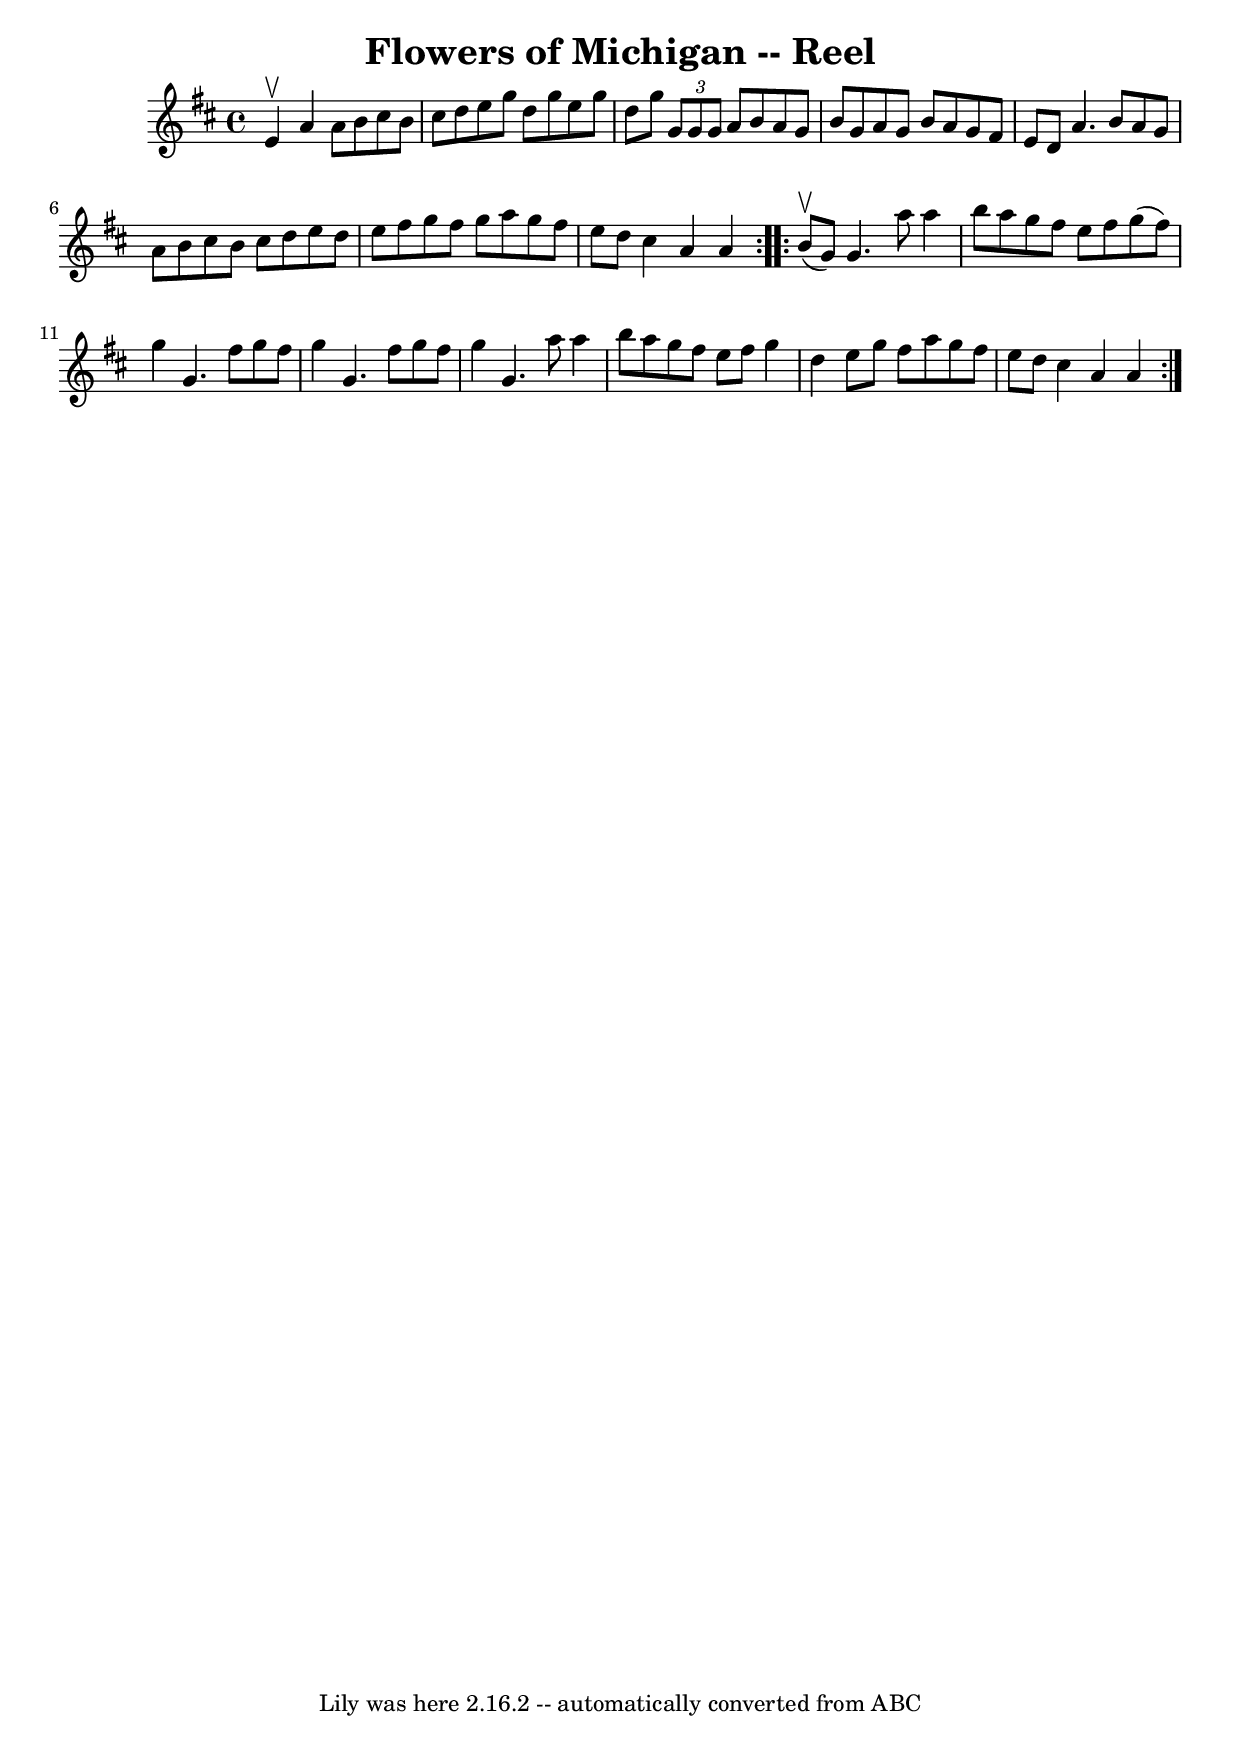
\version "2.16.2"
\include "Mammoth.ily"
\header {
  %% book = "Ryan's Mammoth Collection"
  crossRefNumber = "1"
  footnotes = "\\\\390"
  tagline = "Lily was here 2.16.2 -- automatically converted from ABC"
  title = "Flowers of Michigan -- Reel"

}
voicedefault =  {



  \repeat volta 2 {

    \time 4/4 
    \key a \mixolydian
    e'4^\upbow |
    a'4 a'8 b'8    
    cis''8 b'8 cis''8 d''8    |
    e''8 g''8 d''8 g''8    
    e''8 g''8 d''8 g''8    |
    \times 2/3 { g'8 g'8 g'8  
	       }  
    a'8 b'8 a'8 g'8 b'8 g'8    |
    a'8 g'8 b'8 a'8  
    g'8 fis'8 e'8 d'8    |
    a'4. b'8 a'8 g'8 a'8   
    b'8    |
    cis''8 b'8 cis''8 d''8 e''8 d''8 e''8    
    fis''8    |
    g''8 fis''8 g''8 a''8 g''8 fis''8 e''8   
    d''8    |
    cis''4 a'4 a'4  
  }     
  \repeat volta 2 {
    b'8 
    ^\upbow(g'8) |
    g'4. a''8 a''4 b''8 a''8    
    |
    g''8 fis''8 e''8 fis''8 g''8 (fis''8) g''4    
    |
    g'4. fis''8 g''8 fis''8 g''4    |
    g'4.    
    fis''8 g''8 fis''8 g''4    |
    g'4. a''8 a''4 b''8   
    a''8    |
    g''8 fis''8 e''8 fis''8 g''4 d''4    
    |
    e''8 g''8 fis''8 a''8 g''8 fis''8 e''8 d''8    
    |
    cis''4 a'4 a'4  
  }   

}

\score{
  <<

    \context Staff="default"
    {
      \voicedefault 
      
    }

  >>
  \layout {
    
  }
  \midi {
  }

}
